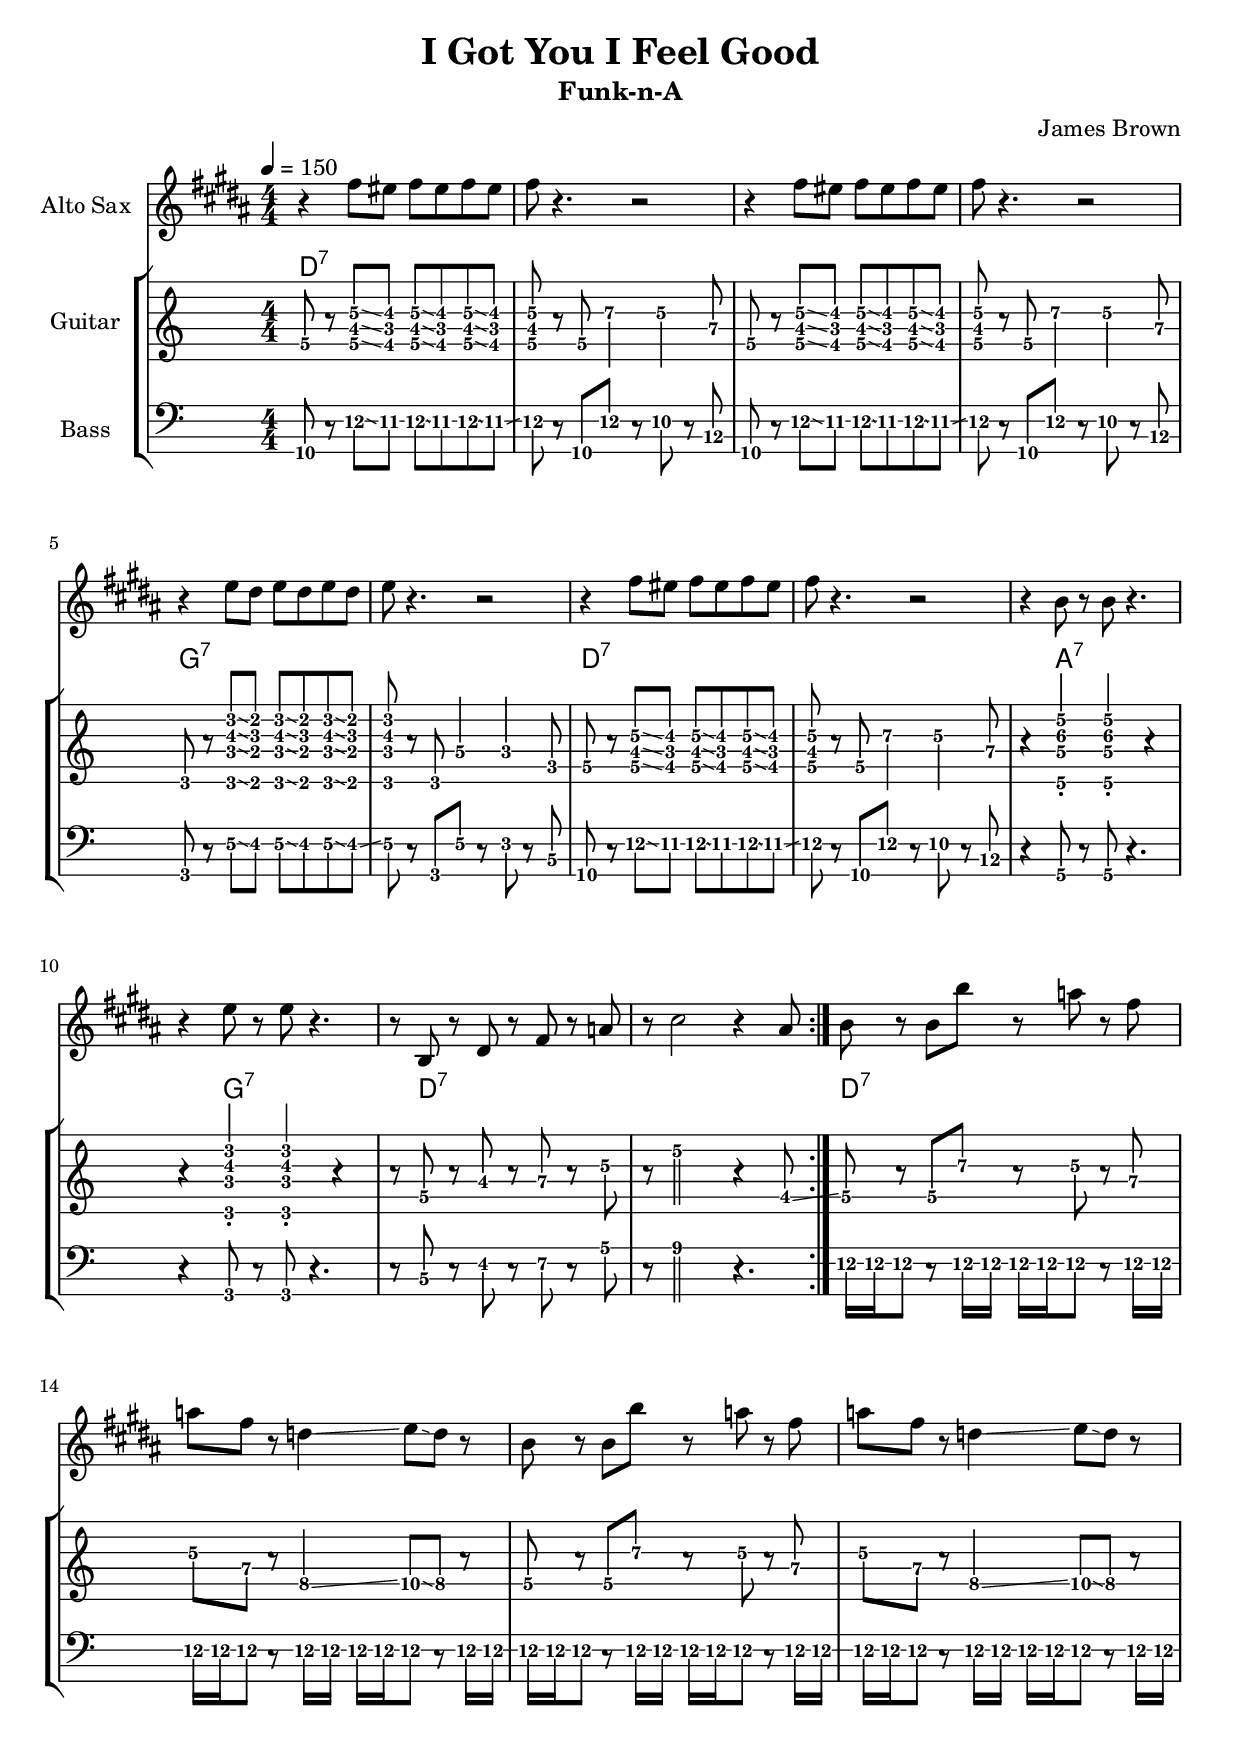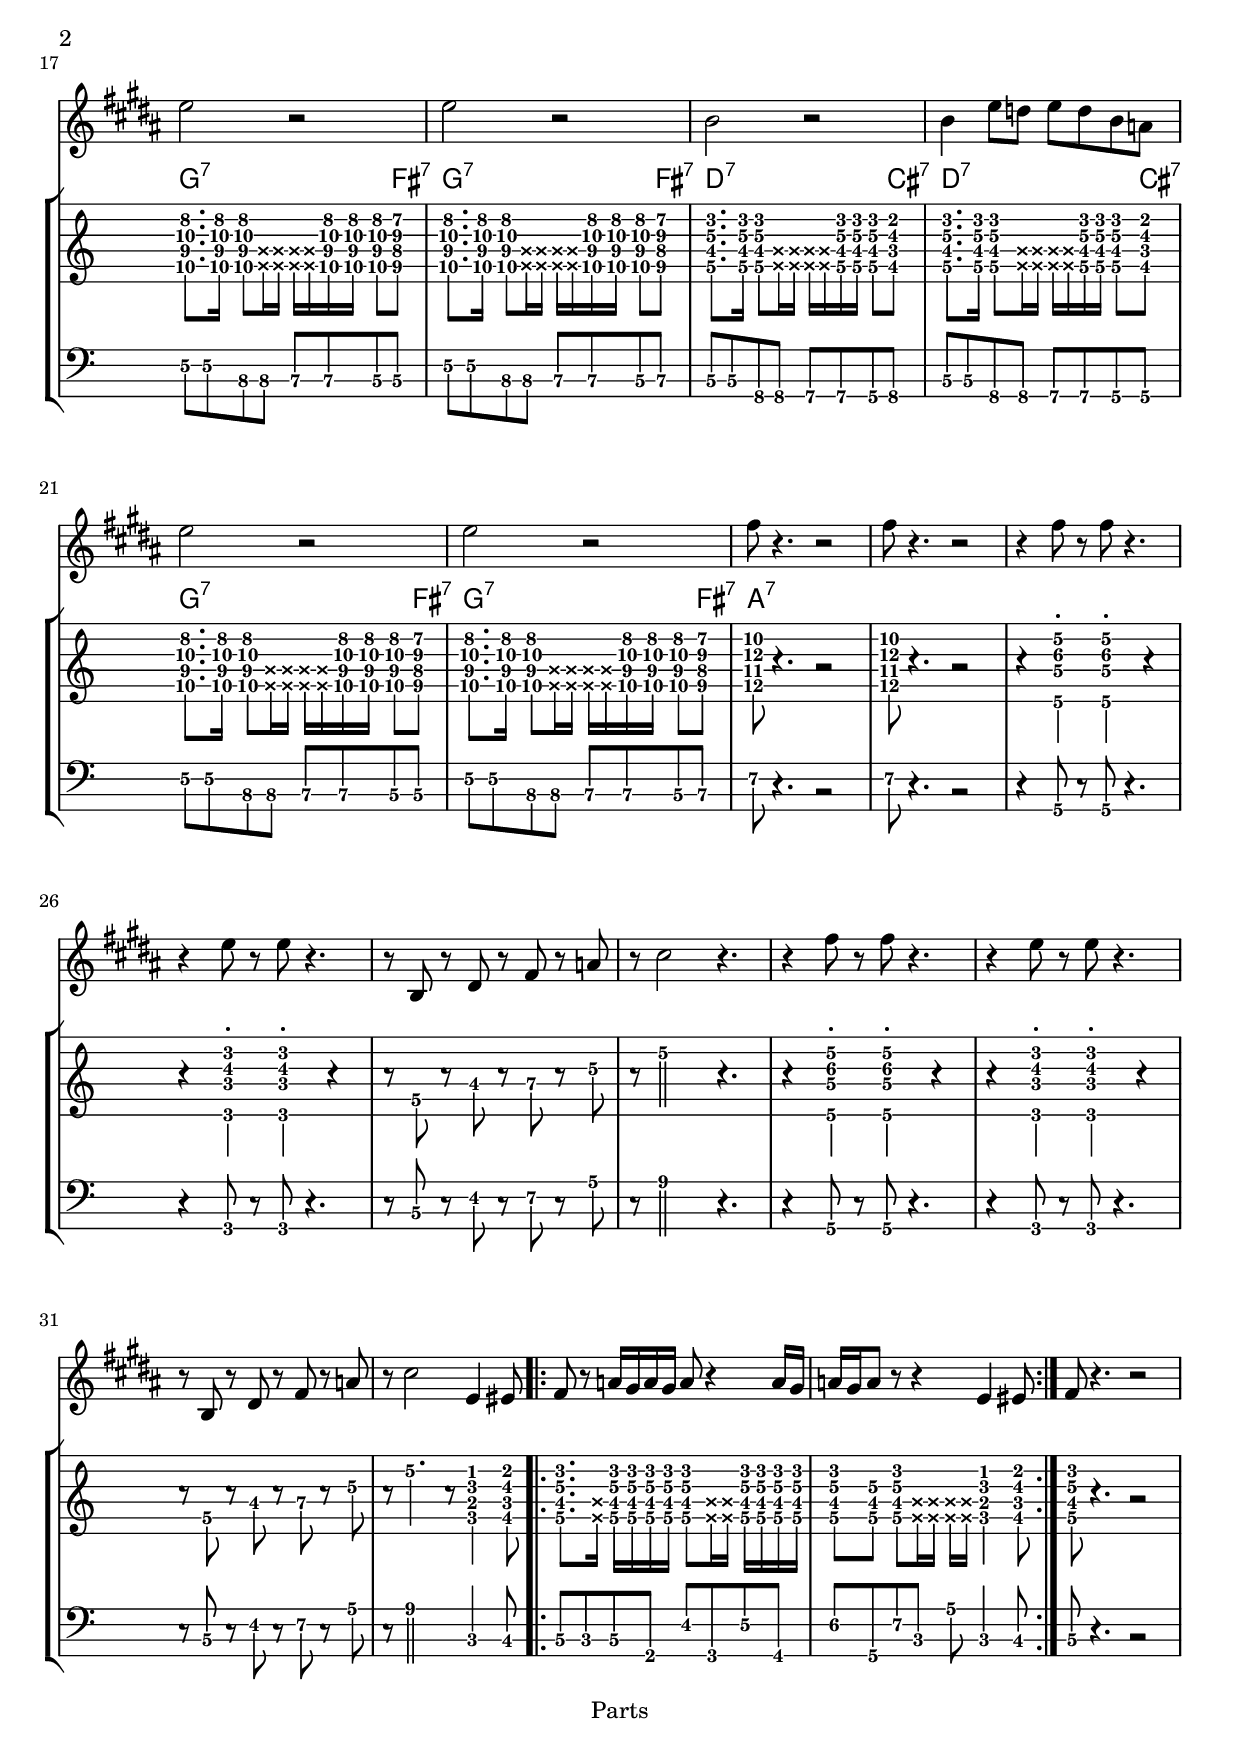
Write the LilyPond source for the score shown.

%
%
%
\version "2.19.82"
\header {
  title = "I Got You I Feel Good"
  subtitle = "Funk-n-A"
  composer = "James Brown"
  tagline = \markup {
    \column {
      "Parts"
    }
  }
}

% To make the example display in the documentation
\paper {
  %  paper-width = 130
}
%#(set-global-staff-size 16)
\include "english.ly"

%%%%%%%%%%%% Some macros %%%%%%%%%%%%%%%%%%%

sl = {
  \override NoteHead.style = #'slash
  \hide Stem
}
nsl = {
  \revert NoteHead.style
  \undo \hide Stem
}
crOn = \override NoteHead.style = #'cross
crOff = \revert NoteHead.style

guitar_intro = {
  r1 r1 r1 r1 r1 r1 r1
}
guitar_riff_a = {
  \set TabStaff.minimumFret = #3
  d8\5 r8 <d\5 fs\4 c'\3>8 \glissando <cs\5 f\4 b\3>8
  <d\5 fs\4 c'\3>8 \glissando <cs\5 f\4 b\3>8
  <d\5 fs\4 c'\3>8 \glissando <cs\5 f\4 b\3>8  |
  <d\5 fs\4 c'\3>8 r8 d8\5 d'4\3 c4\3 a8\4 |
}

guitar_riff_b = {
  \set TabStaff.minimumFret = #3
  g8\6 r8 <g\6 f'\4 b\3 d\2>8 \glissando <fs\6 e'\4 as\3 cs\2>8
  <g\6 f'\4 b\3 d\2>8 \glissando <fs\6 e'\4 as\3 cs\2>8
  <g\6 f'\4 b\3 d\2>8 \glissando <fs\6 e'\4 as\3 cs\2>8 |
  <g\6 f'\4 b\3 d\2>8 r8 g8\6 g'4\4 f4\4 c8\5 |
}

guitar_riff_c = {
  r4  <a,\6 g'\4 cs\3 e\2>4  \staccato <a\6 g'\4 cs\3 e\2>4 \staccato r4 |
  r4  <g\6 f'\4 b\3 d\2>4 \staccato <g\6 f'\4 b\3 d\2>4 \staccato r4 |
  r8 d'8\5 r8 fs8\4 r8 a8\4 r8 c8\3  |
  r8  e2\2 r4 cs,8 \glissando |
}

guitar_riff_d = {
  d8\5 r8 d8\5 d'8\3 r8 c8\3 r8 a8\4 |
  c8\3 a8\4 r8 f4\5 \glissando g8\5 \glissando f8\5 r8 |
  d8\5 r8 d8\5 d'8\3 r8 c8\3 r8 a8\4 |
  c8\3 a8\4 r8 f4\5 \glissando g8\5 \glissando f8\5 r8 |
}

guitar_chorus_a = {
  \stemDown
  <g\5 b\4 f'\3 g\2>8.[  <g\5 b\4 f'\3 g\2>16] <g\5 b\4 f'\3 g\2>8[
  \deadNotesOn <g\5 b\4 >16 <g\5 b\4 >16] <g\5 b\4 >16 <g\5 b\4 >16 \deadNotesOff
  <g\5 b\4 f'\3 g\2>16 <g\5 b\4 f'\3 g\2>16 <g\5 b\4 f'\3 g\2>8
  <fs\5 as\4 e'\3 fs\2>8 |
}

guitar_chorus_b = {
  \stemDown
  <d\5 fs\4 c'\3 d\2>8.  <d\5 fs\4 c'\3 d\2>16 <d\5 fs\4 c'\3 d\2>8
  \deadNotesOn <d\5 fs\4 >16 <d\5 fs\4 >16 <d\5 fs\4 >16 <d\5 fs\4 >16 \deadNotesOff
  <d\5 fs\4 c'\3 d\2>16 <d\5 fs\4 c'\3 d\2>16 <d\5 fs\4 c'\3 d\2>8
  <cs\5 f\4 b\3 cs\2>8 |
}

guitar_chorus_c = {
  <a\5 cs\4 g'\3 a\2>8  r4. r2
  <a\5 cs\4 g'\3 a\2>8  r4. r2
}

guitar_outro_riff_a = {
  r4  <a,\6 g'\4 cs\3 e\2>4  \staccato <a\6 g'\4 cs\3 e\2>4 \staccato r4 |
  r4  <g\6 f'\4 b\3 d\2>4 \staccato <g\6 f'\4 b\3 d\2>4 \staccato r4 |
  r8 d'8\5 r8 fs8\4 r8 a8\4 r8 c8\3  |
  r8  e2\2 r4.  |
  r4  <a,,\6 g'\4 cs\3 e\2>4  \staccato <a\6 g'\4 cs\3 e\2>4 \staccato r4 |
  r4  <g\6 f'\4 b\3 d\2>4 \staccato <g\6 f'\4 b\3 d\2>4 \staccato r4 |
  r8 d'8\5 r8 fs8\4 r8 a8\4 r8 c8\3  |
  r8  e4.\2 r8 <c,\5 e\4 as\3 c\2>4  <cs\5 f\4 b\3 cs\2>8 |
}

guitar_outro_riff_b = {
  \stemDown
  <d\5 fs\4 c'\3 d\2>8.  \deadNotesOn <d\5 fs\4 >16 \deadNotesOff
  <d\5 fs\4 c'\3 d\2>16 <d\5 fs\4 c'\3 d\2>16  <d\5 fs\4 c'\3 d\2>16  <d\5 fs\4 c'\3 d\2>16 
  <d\5 fs\4 c'\3 d\2>8
  \deadNotesOn <d\5 fs\4 >16 <d\5 fs\4 >16   \deadNotesOff
  <d\5 fs\4 c'\3 d\2>16 <d\5 fs\4 c'\3 d\2>16  <d\5 fs\4 c'\3 d\2>16  <d\5 fs\4 c'\3 d\2>16 

  <d\5 fs\4 c'\3 d\2>8 <d\5 fs\4 c'\3>8  <d\5 fs\4 c'\3 d\2>8  
  \deadNotesOn <d\5 fs\4 >16 <d\5 fs\4 >16   \deadNotesOff
  \deadNotesOn <d\5 fs\4 >16 <d\5 fs\4 >16   \deadNotesOff
  <c\5 e\4 as\3 c\2>4  <cs\5 f\4 b\3 cs\2>8 | 
}

guitar_outro_riff_c = {
  \stemDown
  <d\5 fs\4 c'\3 d\2>8  r4. r2 
}

%% Sax Riffs %%

sax_intro = {
  g16 g16 g16 r16 b16 r16 cs16 r16 b16 r16 g8 r16 d8 b'16( |
  b2) b8 r4. | r2 f'2 | f8 r4. r2 | b2 b8 r4. | r2 d2 | d8 r4. r2
}
sax_riff_a = {
  r4 a8 gs8 a8 gs8 a8 gs8 | a8 r4. r2 |
}
sax_riff_b = {
  r4 g8 fs8 g8 fs8 g8 fs8 | g8 r4. r2 |
}
sax_riff_c = {
  r4 d,8 r8 d8 r4. |
  r4 g8 r8 g8 r4. |
  r8 d,8 r8 fs8 r8 a8 r8 c8  |
  r8 e2 r4 cs8 |
}
sax_solo = {
  d8 r8 d8 d'8 r8 c8 r8 a8 |
  c8 a8 r8 f4 \glissando g8 \glissando f8 r8 |
  d8 r8 d8 d'8 r8 c8 r8 a8 |
  c8 a8 r8 f4 \glissando g8 \glissando f8 r8 |
}
sax_chorus = {
  g2 r2 | g2 r2 | d2 r2 | d4 g8 f8 g8 f8 d8 c8 |
  g'2 r2 g2 r2 | a8 r4. r2 | a8 r4. r2 |
}
sax_outro_a = {
  r4 a8 r8 a8 r4. |
  r4 g8 r8 g8 r4. |
  r8 d,8 r8 fs8 r8 a8 r8 c8  |
  r8 e2 r4. |
   r4 a8 r8 a8 r4. |
  r4 g8 r8 g8 r4. |
  r8 d,8 r8 fs8 r8 a8 r8 c8  |
  r8 e2 g,4 gs8 |
}
sax_outro_b = {
  a8 r8 c16 b16 c16 b16 c8 r4 c16 b16 |
  c16 b16 c8 r8 r4 g4 gs8
}
sax_outro_c = {
  a8 r4. r2
}

bass_intro = {
  g16\2 g16\2 g16\2 r16 as16 r16 c16 r16 as16 r16 g8\2 r16 d8\3 g,16( |
  g2) g8 r4. | r2 d'2\3 | d8\3 r4. r2 | d2\3 d8\3 r4. | r2 a'2\2 | a8\2 r4. r2
}
bass_riff_a = {
  d8\4 r8 d'8\2 \glissando cs8\2 d8\2 \glissando cs8\2 d8\2 \glissando cs8\2 \glissando |
  d8\2 r8 d,8\4 d'8\2 r8 c8\2 r8 a8\3 |
}
bass_riff_b = {
  g8\4 r8 g'8\2 \glissando fs8\2 g8\2 \glissando fs8\2 g8\2 \glissando fs8\2 \glissando |
  g8\2 r8 g,8\4 g'8\2 r8 f8\2 r8 d8\3 |
}
bass_riff_c = {
  r4 a8\4 r8 a8\4 r4. |
  r4 g8\4 r8 g8\4 r4. |
  r8 d'8\3 r8 fs8\2 r8 a8\2 r8 c8\1  |
  r8 e2\1 r4.  |
}
bass_riff_d = {
  d16\2 d16\2 d8\2 r8 d16\2 d16\2 d16\2 d16\2 d8\2 r8 d16\2 d16\2 |
  d16\2 d16\2 d8\2 r8 d16\2 d16\2 d16\2 d16\2 d8\2 r8 d16\2 d16\2 |
  d16\2 d16\2 d8\2 r8 d16\2 d16\2 d16\2 d16\2 d8\2 r8 d16\2 d16\2 |
  d16\2 d16\2 d8\2 r8 d16\2 d16\2 d16\2 d16\2 d8\2 r8 d16\2 d16\2 |
}
bass_chorus_a = {
  g8\2 g8\2 f8\3 f8\3 e8\3 e8\3 d8\3 d8\3 |
  g8\2 g8\2 f8\3 f8\3 e8\3 e8\3 d8\3 e8\3 |
}
bass_chorus_b = {
  d8\3 d8\3 c8\4 c8\4 b8\4 b8\4 a8\4 c8\4 |
  d8\3 d8\3 c8\4 c8\4 b8\4 b8\4 a8\4 a8\4 |
}
bass_chorus_c = {
  a8\2 r4. r2 |
  a8\2 r4. r2 |
}
bass_outro_riff_a = {
  r4 a,8\4 r8 a8\4 r4. |
  r4 g8\4 r8 g8\4 r4. |
  r8 d'8\3 r8 fs8\2 r8 a8\2 r8 c8\1  |
  r8 e2\1 r4.  |
  r4 a,,8\4 r8 a8\4 r4. |
  r4 g8\4 r8 g8\4 r4. |
  r8 d'8\3 r8 fs8\2 r8 a8\2 r8 c8\1  |
  r8 e2\1 c,4 cs8 |
}
bass_outro_riff_b = {
  d8\3 c8\3 d8\3 fs,8\4 fs'8\2 g,8\4 g'8\2 gs,8\4 |
  gs'8\2 a,8\4 a'8\2 c,8\3 c'8\1 c,4\3 cs8 |
}
bass_outro_riff_c = {
  d8\3 r4. r2 
}

%% insert chord name style stuff here.

jazzChords = { }

%%%%%%%%%%%% Keys'n'thangs %%%%%%%%%%%%%%%%%

global = {
  \numericTimeSignature \time 4/4
  \tempo 4 = 150
}

Key = { \key d \major }

% ############ Horns ############


% ------ Alto Saxophone ------
alto = \relative c'' {
  \Key
 % \sax_intro
  \repeat volta 2 {
    \sax_riff_a
    \sax_riff_a
    \sax_riff_b
    \sax_riff_a
    \sax_riff_c
  }
  \sax_solo
  \sax_chorus
  \sax_outro_a 
  \repeat volta 8 {
    \sax_outro_b
  }
 \sax_outro_c
}

altoHarmony = \transpose c' a {
  \jazzChords
}
altoSax = {
   \transposition ef { 
      \transpose c a { 
  \clef treble
  <<
    \global
    \alto
  >>
}
   }
   }

% ############ Rhythm Section #############

% ------ Guitar ------
gtr = \relative c {
  \Key
  \set TabStaff.minimumFret = #0
 % \guitar_intro
  \repeat volta 2 {
    \relative c  { \guitar_riff_a }
    \relative c  { \guitar_riff_a }
    \guitar_riff_b
    \guitar_riff_a
    \guitar_riff_c
  }

  \guitar_riff_d
  \guitar_chorus_a
  \guitar_chorus_a
  \guitar_chorus_b
  \guitar_chorus_b
  \relative c'  {  \guitar_chorus_a }
  \relative c'  {  \guitar_chorus_a }
  \relative c'  {  \guitar_chorus_c }

  \relative c'  { \guitar_outro_riff_a }
 
  \repeat volta 8 {
    \relative c  { \guitar_outro_riff_b }
  }
  
  \relative c { \guitar_outro_riff_c }
 


}
gtrHarmony = \chordmode {
  \jazzChords
 % s1 s1 s1 s1 s1 s1 s1
  \repeat volta 2 {
    d1:7 s1  s1 s1
    g1:7 s1
    d1:7 s1
    s4 a2:7 s4 |
    s4 g2:7 s4 |
    s8 d2:7 s4. s1
  }
  d1:7 s1 s1 s1 |
  
  g2:7 s4. fs8:7 
  g2:7 s4. fs8:7 
  d2:7 s4. cs8:7
  d2:7 s4. cs8:7  
  g2:7 s4. fs8:7 
  g2:7 s4. fs8:7   
  a1:7 

}
guitar = {
  \tabFullNotation
  \global
  \clef treble
  <<
    \gtr
  >>
}

%% ------ Piano ------
rhUpper = \relative c'' {
  \voiceOne
  \Key
}
rhLower = \relative c' {
  \voiceTwo
  \Key
}
lhUpper = \relative c' {
  \voiceOne
  \Key
}
lhLower = \relative c {
  \voiceTwo
  \Key
}
PianoRH = {
  \clef treble
  \global
  <<
    \new Voice = "one" \rhUpper
    \new Voice = "two" \rhLower
  >>
}
PianoLH = {
  \clef bass
  \global
  <<
    \new Voice = "one" \lhUpper
    \new Voice = "two" \lhLower
  >>
}
piano = {
  <<
    \new Staff = "upper" \PianoRH
    \new Staff = "lower" \PianoLH
  >>
}

% ------ Bass Guitar ------
Bass = \relative c, {
  \Key
%  \relative c { \bass_intro }
  \repeat volta 2 {
    \relative c, { \bass_riff_a }
    \relative c, { \bass_riff_a }
    \relative c, { \bass_riff_b }
    \relative c, { \bass_riff_a }
    \relative c, { \bass_riff_c }
  }
  \relative c { \bass_riff_d }
  
  \relative c { \bass_chorus_a }
  \relative c ,{ \bass_chorus_b }
  \relative c { \bass_chorus_a }
  \relative c { \bass_chorus_c }
  
  \relative c { \bass_outro_riff_a }  
  \relative c, { \bass_outro_riff_b }  
  \relative c, { \bass_outro_riff_c }  
  
  
}
bass = {
  \tabFullNotation
  \global
  \clef bass
  <<
    \Bass
  >>
}

% ------ Drums ------
up = \drummode {
  \voiceOne
  s2. s8. cymr16 |
}
down = \drummode {
  \voiceTwo
  sn16 sn16 sn16 r16 sn16 r16 sn16 r16 sn16 r16 sn8 r16 sn8 sn16 |
  \repeat unfold 8 sn16 bd8 r4. |
}

drumContents = {
  \global
  <<
    \new DrumVoice \up
    \new DrumVoice \down
  >>
}

%%%%%%%%% It All Goes Together Here %%%%%%%%%%%%%%%%%%%%%%

\score {
  <<
    \new StaffGroup = "horns" <<
      \new Staff = "altosax" \with {
        instrumentName = #"Alto Sax"
        midiInstrument = #"alto sax"
      }
      \altoSax
    >>

    \new StaffGroup = "rhythm" <<
      \new ChordNames = "chords" \gtrHarmony
      \new TabStaff = "guitar" \with {
        instrumentName = #"Guitar"
        midiInstrument = #"acoustic guitar (steel)"
      }
      \guitar
      %     \new PianoStaff = "piano" \with {
      %        instrumentName = #"Piano"
      %        midiInstrument = #"acoustic grand"
      %      }
      %     \piano
      \new TabStaff = "bass" \with {
        instrumentName = #"Bass"
        stringTunings = #bass-tuning
      }
      \bass
      %       \new DrumStaff \with { instrumentName = #"Drums" }
      %     \drumContents
    >>
  >>
  \layout {
    \context { \Staff \RemoveEmptyStaves }
    \context {
      \Score
      \override BarNumber.padding = #3
      \override RehearsalMark.padding = #2
      skipBars = ##t
    }
  }

  \midi {
    \unfoldRepeats
    \tempo 4 = 150
  }
}